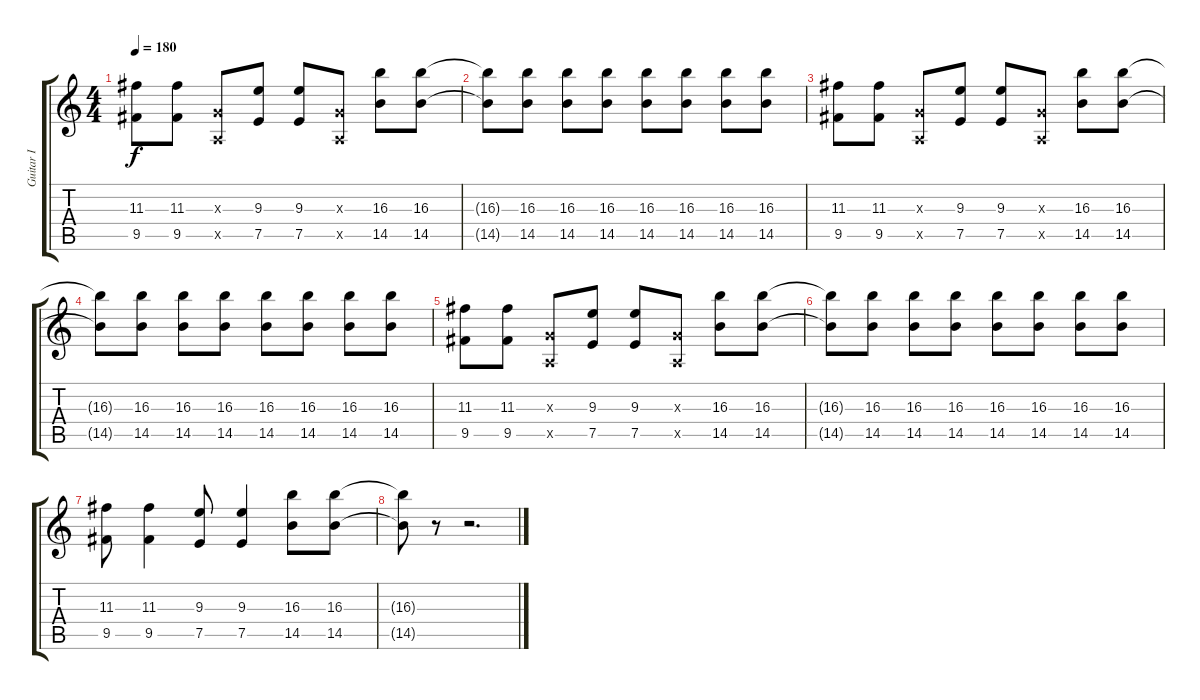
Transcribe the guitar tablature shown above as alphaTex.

\track ("Guitar I" "Guitar I") {instrument distortionguitar}
\staff {score tabs}
\tuning (E4 B3 G3 D3 A2 E2) {hide}
\ts (4 4)
\tempo 180
\clef g2
\ks c
(11.3 9.5).8{dy f instrument distortionguitar} (11.3 9.5).8 (0.3{x} 0.5{x}).8 (9.3 7.5).8 (9.3 7.5).8 (0.3{x} 0.5{x}).8 (16.3 14.5).8 (16.3 14.5).8 |
(16.3{t} 14.5{t}).8 (16.3 14.5).8 (16.3 14.5).8 (16.3 14.5).8 (16.3 14.5).8 (16.3 14.5).8 (16.3 14.5).8 (16.3 14.5).8 |
(11.3 9.5).8{instrument distortionguitar} (11.3 9.5).8 (0.3{x} 0.5{x}).8 (9.3 7.5).8 (9.3 7.5).8 (0.3{x} 0.5{x}).8 (16.3 14.5).8 (16.3 14.5).8 |
(16.3{t} 14.5{t}).8 (16.3 14.5).8 (16.3 14.5).8 (16.3 14.5).8 (16.3 14.5).8 (16.3 14.5).8 (16.3 14.5).8 (16.3 14.5).8 |
(11.3 9.5).8{instrument distortionguitar} (11.3 9.5).8 (0.3{x} 0.5{x}).8 (9.3 7.5).8 (9.3 7.5).8 (0.3{x} 0.5{x}).8 (16.3 14.5).8 (16.3 14.5).8 |
(16.3{t} 14.5{t}).8 (16.3 14.5).8 (16.3 14.5).8 (16.3 14.5).8 (16.3 14.5).8 (16.3 14.5).8 (16.3 14.5).8 (16.3 14.5).8 |
(11.3 9.5).8{instrument distortionguitar} (11.3 9.5).4 (9.3 7.5).8 (9.3 7.5).4 (16.3 14.5).8 (16.3 14.5).8 |
(16.3{t} 14.5{t}).8 r.8 r.2{d}
